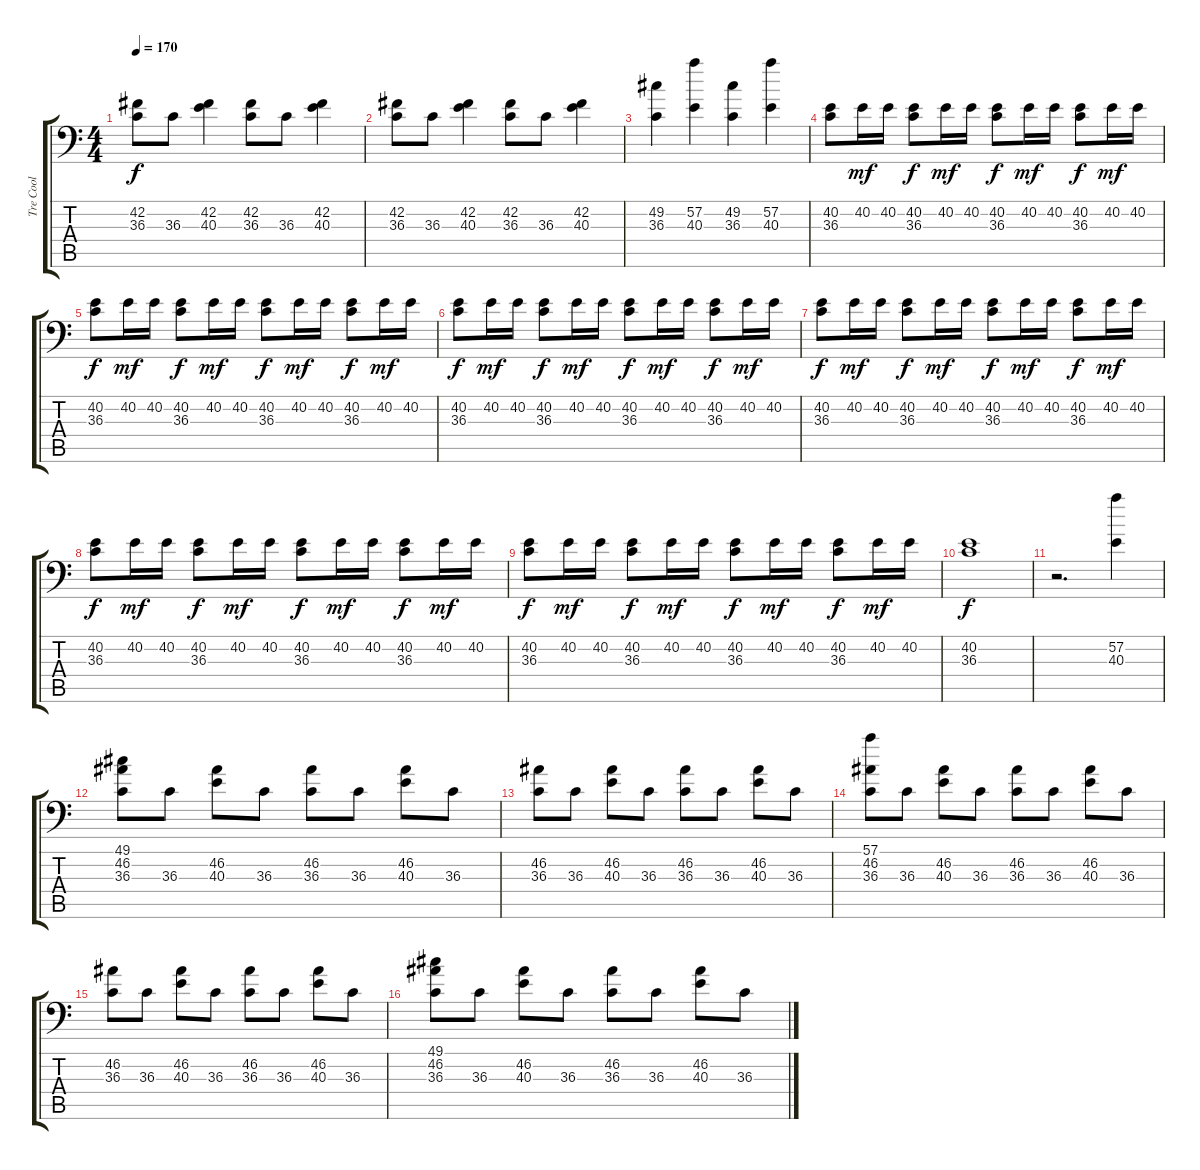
\track ("Tre Cool" "Tre Cool") {instrument acousticgrandpiano}
\staff {score tabs}
\tuning (C-1 C-1 C-1 C-1 C-1 C-1) {hide}
\ts (4 4)
\tempo 170
\clef f4
\ks c
(42.2 36.3).8{dy f} 36.3.8 (42.2 40.3).4 (42.2 36.3).8 36.3.8 (42.2 40.3).4 |
(42.2 36.3).8 36.3.8 (42.2 40.3).4 (42.2 36.3).8 36.3.8 (42.2 40.3).4 |
(49.2 36.3).4 (57.2 40.3).4 (49.2 36.3).4 (57.2 40.3).4 |
(40.2 36.3).8 40.2.16{dy mf} 40.2.16 (40.2 36.3).8{dy f} 40.2.16{dy mf} 40.2.16 (40.2 36.3).8{dy f} 40.2.16{dy mf} 40.2.16 (40.2 36.3).8{dy f} 40.2.16{dy mf} 40.2.16 |
(40.2 36.3).8{dy f} 40.2.16{dy mf} 40.2.16 (40.2 36.3).8{dy f} 40.2.16{dy mf} 40.2.16 (40.2 36.3).8{dy f} 40.2.16{dy mf} 40.2.16 (40.2 36.3).8{dy f} 40.2.16{dy mf} 40.2.16 |
(40.2 36.3).8{dy f} 40.2.16{dy mf} 40.2.16 (40.2 36.3).8{dy f} 40.2.16{dy mf} 40.2.16 (40.2 36.3).8{dy f} 40.2.16{dy mf} 40.2.16 (40.2 36.3).8{dy f} 40.2.16{dy mf} 40.2.16 |
(40.2 36.3).8{dy f} 40.2.16{dy mf} 40.2.16 (40.2 36.3).8{dy f} 40.2.16{dy mf} 40.2.16 (40.2 36.3).8{dy f} 40.2.16{dy mf} 40.2.16 (40.2 36.3).8{dy f} 40.2.16{dy mf} 40.2.16 |
(40.2 36.3).8{dy f} 40.2.16{dy mf} 40.2.16 (40.2 36.3).8{dy f} 40.2.16{dy mf} 40.2.16 (40.2 36.3).8{dy f} 40.2.16{dy mf} 40.2.16 (40.2 36.3).8{dy f} 40.2.16{dy mf} 40.2.16 |
(40.2 36.3).8{dy f} 40.2.16{dy mf} 40.2.16 (40.2 36.3).8{dy f} 40.2.16{dy mf} 40.2.16 (40.2 36.3).8{dy f} 40.2.16{dy mf} 40.2.16 (40.2 36.3).8{dy f} 40.2.16{dy mf} 40.2.16 |
(40.2 36.3).1{dy f} |
r.2{d} (57.2 40.3).4 |
(49.1 46.2 36.3).8 36.3.8 (46.2 40.3).8 36.3.8 (46.2 36.3).8 36.3.8 (46.2 40.3).8 36.3.8 |
(46.2 36.3).8 36.3.8 (46.2 40.3).8 36.3.8 (46.2 36.3).8 36.3.8 (46.2 40.3).8 36.3.8 |
(57.1 46.2 36.3).8 36.3.8 (46.2 40.3).8 36.3.8 (46.2 36.3).8 36.3.8 (46.2 40.3).8 36.3.8 |
(46.2 36.3).8 36.3.8 (46.2 40.3).8 36.3.8 (46.2 36.3).8 36.3.8 (46.2 40.3).8 36.3.8 |
(49.1 46.2 36.3).8 36.3.8 (46.2 40.3).8 36.3.8 (46.2 36.3).8 36.3.8 (46.2 40.3).8 36.3.8
